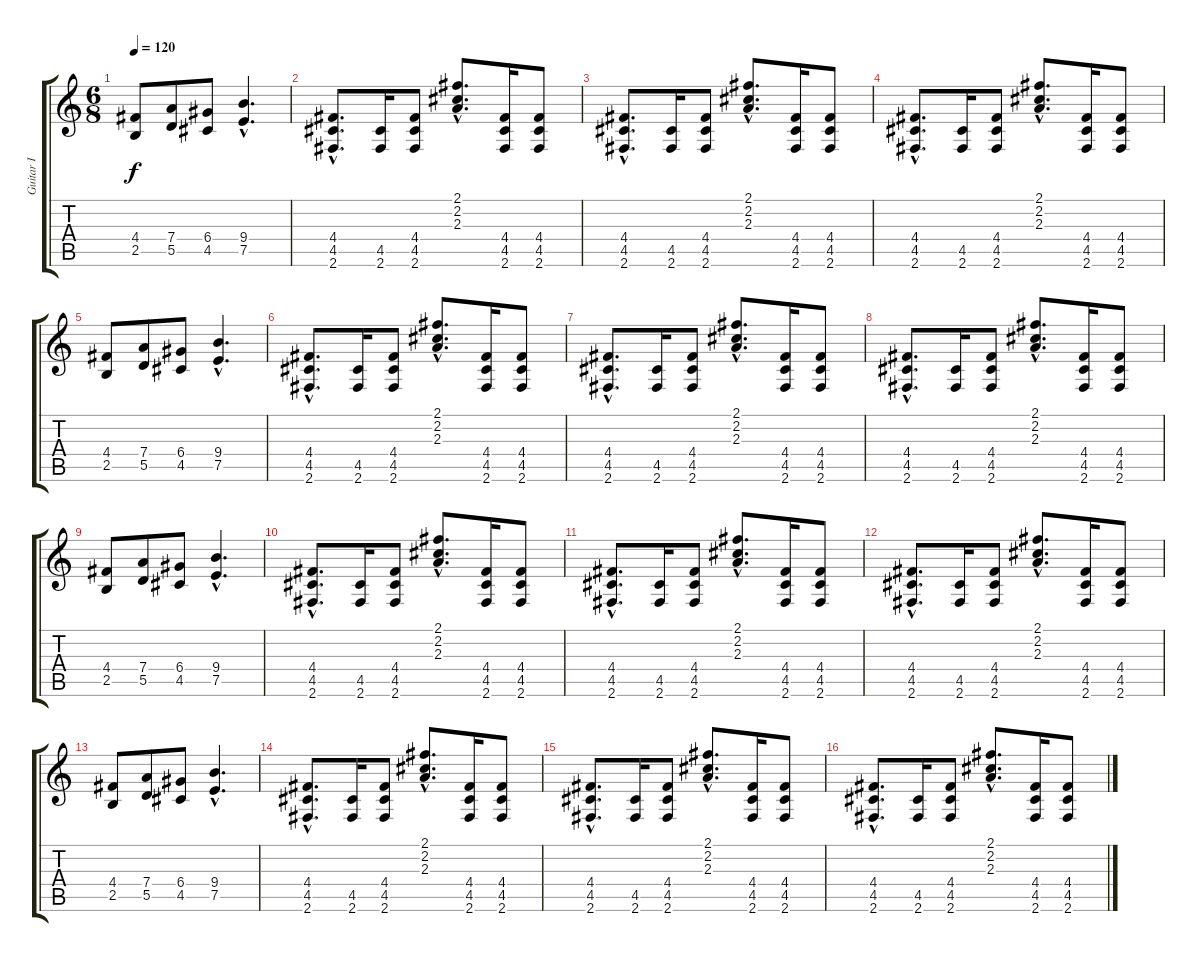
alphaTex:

\track ("Guitar I" "Guitar I") {instrument distortionguitar}
\staff {score tabs}
\tuning (E4 B3 G3 D3 A2 E2) {hide}
\ts (6 8)
\tempo 120
\clef g2
\ks c
(4.4 2.5).8{dy f} (7.4 5.5).8 (6.4 4.5).8 (9.4{hac} 7.5{hac}).4{d} |
(4.4{hac} 4.5{hac} 2.6{hac}).8{d} (4.5 2.6).16 (4.4 4.5 2.6).8 (2.1{hac} 2.2{hac} 2.3{hac}).8{d} (4.4 4.5 2.6).16 (4.4 4.5 2.6).8 |
(4.4{hac} 4.5{hac} 2.6{hac}).8{d} (4.5 2.6).16 (4.4 4.5 2.6).8 (2.1{hac} 2.2{hac} 2.3{hac}).8{d} (4.4 4.5 2.6).16 (4.4 4.5 2.6).8 |
(4.4{hac} 4.5{hac} 2.6{hac}).8{d} (4.5 2.6).16 (4.4 4.5 2.6).8 (2.1{hac} 2.2{hac} 2.3{hac}).8{d} (4.4 4.5 2.6).16 (4.4 4.5 2.6).8 |
(4.4 2.5).8 (7.4 5.5).8 (6.4 4.5).8 (9.4{hac} 7.5{hac}).4{d} |
(4.4{hac} 4.5{hac} 2.6{hac}).8{d} (4.5 2.6).16 (4.4 4.5 2.6).8 (2.1{hac} 2.2{hac} 2.3{hac}).8{d} (4.4 4.5 2.6).16 (4.4 4.5 2.6).8 |
(4.4{hac} 4.5{hac} 2.6{hac}).8{d} (4.5 2.6).16 (4.4 4.5 2.6).8 (2.1{hac} 2.2{hac} 2.3{hac}).8{d} (4.4 4.5 2.6).16 (4.4 4.5 2.6).8 |
(4.4{hac} 4.5{hac} 2.6{hac}).8{d} (4.5 2.6).16 (4.4 4.5 2.6).8 (2.1{hac} 2.2{hac} 2.3{hac}).8{d} (4.4 4.5 2.6).16 (4.4 4.5 2.6).8 |
(4.4 2.5).8 (7.4 5.5).8 (6.4 4.5).8 (9.4{hac} 7.5{hac}).4{d} |
(4.4{hac} 4.5{hac} 2.6{hac}).8{d} (4.5 2.6).16 (4.4 4.5 2.6).8 (2.1{hac} 2.2{hac} 2.3{hac}).8{d} (4.4 4.5 2.6).16 (4.4 4.5 2.6).8 |
(4.4{hac} 4.5{hac} 2.6{hac}).8{d} (4.5 2.6).16 (4.4 4.5 2.6).8 (2.1{hac} 2.2{hac} 2.3{hac}).8{d} (4.4 4.5 2.6).16 (4.4 4.5 2.6).8 |
(4.4{hac} 4.5{hac} 2.6{hac}).8{d} (4.5 2.6).16 (4.4 4.5 2.6).8 (2.1{hac} 2.2{hac} 2.3{hac}).8{d} (4.4 4.5 2.6).16 (4.4 4.5 2.6).8 |
(4.4 2.5).8 (7.4 5.5).8 (6.4 4.5).8 (9.4{hac} 7.5{hac}).4{d} |
(4.4{hac} 4.5{hac} 2.6{hac}).8{d} (4.5 2.6).16 (4.4 4.5 2.6).8 (2.1{hac} 2.2{hac} 2.3{hac}).8{d} (4.4 4.5 2.6).16 (4.4 4.5 2.6).8 |
(4.4{hac} 4.5{hac} 2.6{hac}).8{d} (4.5 2.6).16 (4.4 4.5 2.6).8 (2.1{hac} 2.2{hac} 2.3{hac}).8{d} (4.4 4.5 2.6).16 (4.4 4.5 2.6).8 |
(4.4{hac} 4.5{hac} 2.6{hac}).8{d} (4.5 2.6).16 (4.4 4.5 2.6).8 (2.1{hac} 2.2{hac} 2.3{hac}).8{d} (4.4 4.5 2.6).16 (4.4 4.5 2.6).8
